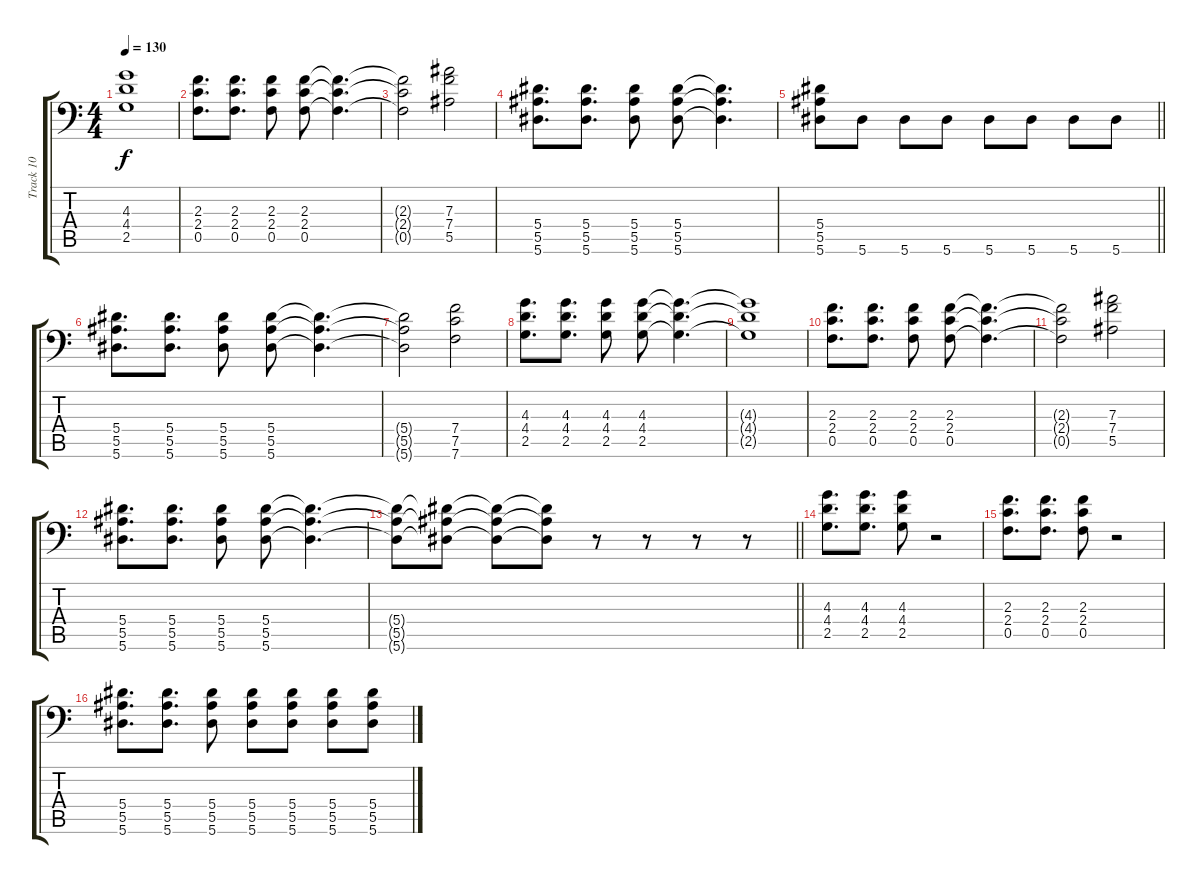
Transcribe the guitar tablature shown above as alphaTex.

\track ("Track 10" "Track 10") {instrument distortionguitar}
\staff {score tabs}
\tuning (C4 G3 Eb3 Bb2 F2 Bb1) {hide}
\ts (4 4)
\tempo 130
\clef f4
\ks c
(4.3{t} 4.4{t} 2.5{t}).1{dy f} |
(2.3 2.4 0.5).8{d} (2.3 2.4 0.5).8{d} (2.3 2.4 0.5).8 (2.3 2.4 0.5).8 (2.3{t} 2.4{t} 0.5{t}).4{d} |
(2.3{t} 2.4{t} 0.5{t}).2 (7.3 7.4 5.5).2 |
(5.4 5.5 5.6).8{d} (5.4 5.5 5.6).8{d} (5.4 5.5 5.6).8 (5.4 5.5 5.6).8 (5.4{t} 5.5{t} 5.6{t}).4{d} |
\barLineRight lightlight
(5.4 5.5 5.6).8 5.6.8 5.6.8 5.6.8 5.6.8 5.6.8 5.6.8 5.6.8 |
\section ("" "")
(5.4 5.5 5.6).8{d} (5.4 5.5 5.6).8{d} (5.4 5.5 5.6).8 (5.4 5.5 5.6).8 (5.4{t} 5.5{t} 5.6{t}).4{d} |
(5.4{t} 5.5{t} 5.6{t}).2 (7.4 7.5 7.6).2 |
(4.3 4.4 2.5).8{d} (4.3 4.4 2.5).8{d} (4.3 4.4 2.5).8 (4.3 4.4 2.5).8 (4.3{t} 4.4{t} 2.5{t}).4{d} |
(4.3{t} 4.4{t} 2.5{t}).1 |
(2.3 2.4 0.5).8{d} (2.3 2.4 0.5).8{d} (2.3 2.4 0.5).8 (2.3 2.4 0.5).8 (2.3{t} 2.4{t} 0.5{t}).4{d} |
(2.3{t} 2.4{t} 0.5{t}).2 (7.3 7.4 5.5).2 |
(5.4 5.5 5.6).8{d} (5.4 5.5 5.6).8{d} (5.4 5.5 5.6).8 (5.4 5.5 5.6).8 (5.4{t} 5.5{t} 5.6{t}).4{d} |
\barLineRight lightlight
(5.4{t} 5.5{t} 5.6{t}).8 (5.4{t} 5.5{t} 5.6{t}).8 (5.4{t} 5.5{t} 5.6{t}).8 (5.4{t} 5.5{t} 5.6{t}).8 r.8 r.8 r.8 r.8 |
\section ("" "")
(4.3 4.4 2.5).8{d} (4.3 4.4 2.5).8{d} (4.3 4.4 2.5).8 r.2 |
(2.3 2.4 0.5).8{d} (2.3 2.4 0.5).8{d} (2.3 2.4 0.5).8 r.2 |
(5.4 5.5 5.6).8{d} (5.4 5.5 5.6).8{d} (5.4 5.5 5.6).8 (5.4 5.5 5.6).8 (5.4 5.5 5.6).8 (5.4 5.5 5.6).8 (5.4 5.5 5.6).8
